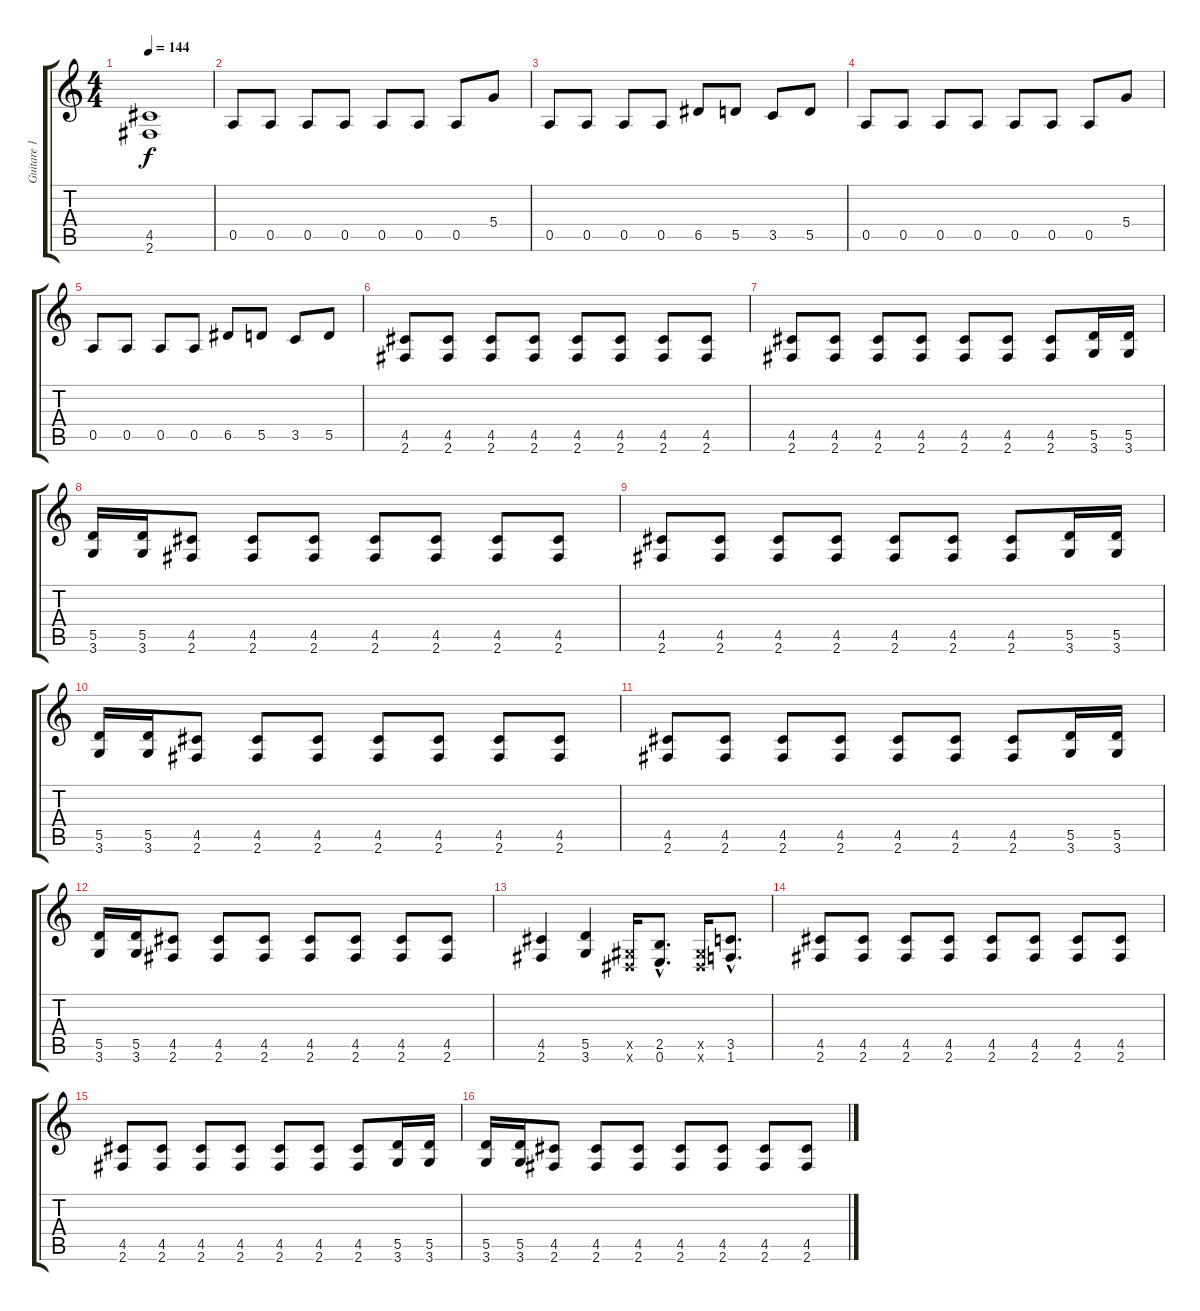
\track ("Guitare 1" "Guitare 1") {instrument distortionguitar}
\staff {score tabs}
\tuning (E4 B3 G3 D3 A2 E2) {hide}
\ts (4 4)
\tempo 144
\clef g2
\ks c
(4.5{t} 2.6{t}).1{dy f} |
0.5.8 0.5.8 0.5.8 0.5.8 0.5.8 0.5.8 0.5.8 5.4.8 |
0.5.8 0.5.8 0.5.8 0.5.8 6.5.8 5.5.8 3.5.8 5.5.8 |
0.5.8 0.5.8 0.5.8 0.5.8 0.5.8 0.5.8 0.5.8 5.4.8 |
0.5.8 0.5.8 0.5.8 0.5.8 6.5.8 5.5.8 3.5.8 5.5.8 |
(4.5 2.6).8 (4.5 2.6).8 (4.5 2.6).8 (4.5 2.6).8 (4.5 2.6).8 (4.5 2.6).8 (4.5 2.6).8 (4.5 2.6).8 |
(4.5 2.6).8 (4.5 2.6).8 (4.5 2.6).8 (4.5 2.6).8 (4.5 2.6).8 (4.5 2.6).8 (4.5 2.6).8 (5.5 3.6).16 (5.5 3.6).16 |
(5.5 3.6).16 (5.5 3.6).16 (4.5 2.6).8 (4.5 2.6).8 (4.5 2.6).8 (4.5 2.6).8 (4.5 2.6).8 (4.5 2.6).8 (4.5 2.6).8 |
(4.5 2.6).8 (4.5 2.6).8 (4.5 2.6).8 (4.5 2.6).8 (4.5 2.6).8 (4.5 2.6).8 (4.5 2.6).8 (5.5 3.6).16 (5.5 3.6).16 |
(5.5 3.6).16 (5.5 3.6).16 (4.5 2.6).8 (4.5 2.6).8 (4.5 2.6).8 (4.5 2.6).8 (4.5 2.6).8 (4.5 2.6).8 (4.5 2.6).8 |
(4.5 2.6).8 (4.5 2.6).8 (4.5 2.6).8 (4.5 2.6).8 (4.5 2.6).8 (4.5 2.6).8 (4.5 2.6).8 (5.5 3.6).16 (5.5 3.6).16 |
(5.5 3.6).16 (5.5 3.6).16 (4.5 2.6).8 (4.5 2.6).8 (4.5 2.6).8 (4.5 2.6).8 (4.5 2.6).8 (4.5 2.6).8 (4.5 2.6).8 |
(4.5 2.6).4 (5.5 3.6).4 (-1.5{x} -1.6{x}).16 (2.5{hac} 0.6{hac}).8{d} (-1.5{x} -1.6{x}).16 (3.5{hac} 1.6{hac}).8{d} |
(4.5 2.6).8 (4.5 2.6).8 (4.5 2.6).8 (4.5 2.6).8 (4.5 2.6).8 (4.5 2.6).8 (4.5 2.6).8 (4.5 2.6).8 |
(4.5 2.6).8 (4.5 2.6).8 (4.5 2.6).8 (4.5 2.6).8 (4.5 2.6).8 (4.5 2.6).8 (4.5 2.6).8 (5.5 3.6).16 (5.5 3.6).16 |
(5.5 3.6).16 (5.5 3.6).16 (4.5 2.6).8 (4.5 2.6).8 (4.5 2.6).8 (4.5 2.6).8 (4.5 2.6).8 (4.5 2.6).8 (4.5 2.6).8
